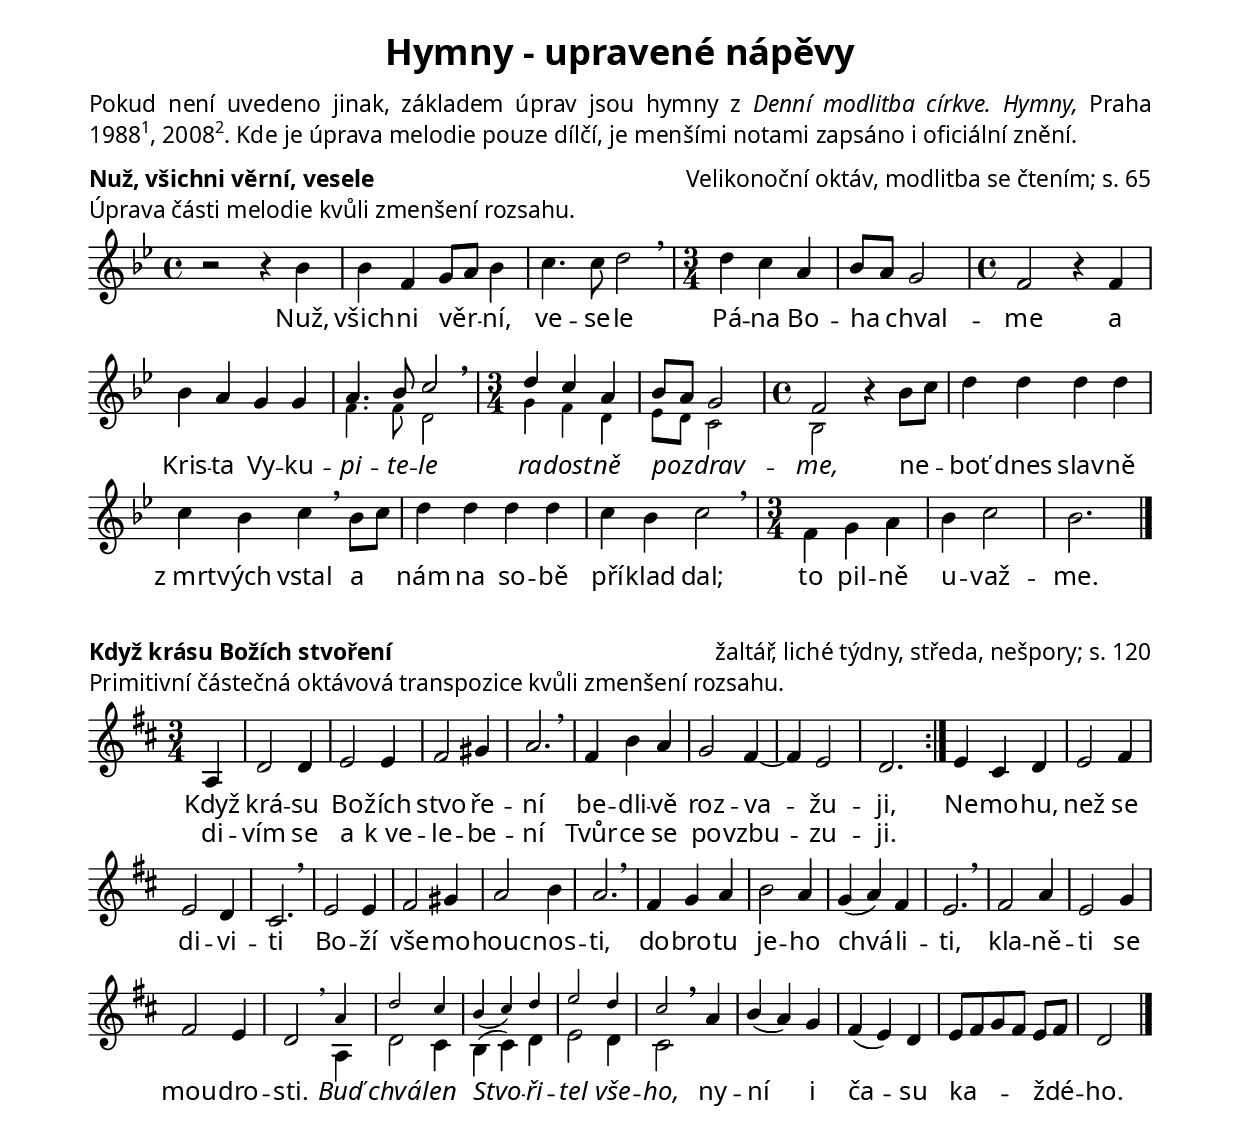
\version "2.18.0"

\header {
  title = "Hymny - upravené nápěvy"

  % composer = "Jakub Pavlík" % spis decomposer :)
}

\include "../spolecne/layout.ly"

\layout{
  ragged-last = ##f
  indent = 0\cm
}

\paper {
  scoreTitleMarkup = \markup\column{
    \fill-line {
      \bold{ \fromproperty #'header:titulus }

      \concat{
        \fromproperty #'header:occasio
        "; s. "
        \fromproperty #'header:pagina
      }
    }

    \fromproperty #'header:notitia
  }

  markup-markup-spacing #'minimum-distance = #4
}
ion = { \override LyricText.font-shape = #'italic } % italic on
ioff = { \revert LyricText.font-shape } % italic off

\markup\justify{
  Pokud není uvedeno jinak, základem úprav jsou hymny z
  \italic{Denní modlitba církve. Hymny,}
  Praha
  \concat{ 1988\super{1} ", " 2008\super{2} "." }

  Kde je úprava melodie pouze dílčí, je menšími notami zapsáno
  i oficiální znění.
}

radostnePozdravme = \relative c'' { \time 3/4 g4 f d | es8[ d] c2 | \time 4/4 bes2 }
\score {
  \relative c'' {
    \key bes \major
    \time 4/4
    \autoBeamOff

    r2 r4 bes | bes f g8[ a] bes4 | c4. c8 d2 \breathe |
    \time 3/4 d4 c a | bes8[ a] g2 \time 4/4 f2
    r4 f | bes4 a g g |
    <<
      % puvodni
      {
        \tiny
        \stemDown
        f4. f8 d2 \breathe |
        \radostnePozdravme
      }
      % upraveny
      \new Voice \relative c'' {
        \stemUp
        a4. bes8 c2 \breathe |
        \transpose g d' \radostnePozdravme
      }
    >>
    \normalsize
    r4 bes'8[ c] | d4 d d d | c bes c \breathe
    bes8[ c] | d4 d d d | c bes c2 \breathe |
    \time 3/4 f,4 g a | bes c2 | bes2. \bar "|."
  }
  \addlyrics {
    Nuž, všich -- ni věr -- ní, ve -- se -- le
    Pá -- na Bo -- ha chval -- me
    a Kris -- ta Vy -- ku -- \ion pi -- te -- le
    ra -- dost -- ně po -- zdrav -- me, \ioff
    ne -- boť dnes slav -- ně z_mrt -- vých vstal
    a nám na so -- bě pří -- klad dal;
    to pil -- ně u -- važ -- me.
  }
  \header {
    pagina = "65"
    titulus = "Nuž, všichni věrní, vesele"
    occasio = "Velikonoční oktáv, modlitba se čtením"
    notitia = "Úprava části melodie kvůli zmenšení rozsahu."
  }
}

budChvalenStvoritelVseho = \relative c'' {
  a4 | d2 cis4 | b4( cis) d | e2 d4 | cis2 \breathe
}
\score {
  \relative c' {
    \key d \major
    \time 3/4
    \autoBeamOff

    \repeat volta 2 {
      \partial 4 { a4 } |
      d2 d4 | e2 e4 | fis2 gis4 | a2. \breathe |
      fis4 b a | g2 fis4~ | fis e2 | d2.
    }
    e4 cis d | e2 fis4 | e2 d4 cis2. \breathe |
    e2 e4 | fis2 gis4 | a2 b4 | a2. \breathe |
    fis4 g a | b2 a4 | g4( a) fis | e2. \breathe |
    fis2 a4 | e2 g4 | fis2 e4 | d2 \breathe
    <<
      % puvodni
      {
        \tiny
        \stemUp
        \budChvalenStvoritelVseho
      }
      \new Voice {
        \stemDown
        \transpose a' a { \budChvalenStvoritelVseho }
      }
    >>
    \normalsize
    a'4 | b( a) g | fis( e) d | e8[ fis g fis] e[ fis] | d2 \bar "|."
  }
  \addlyrics {
    <<
      {
        Když krá -- su Bo -- žích stvo -- ře -- ní
        be -- dli -- vě roz -- va -- žu -- ji,
      }
      \new Lyrics {
        di -- vím se a k_ve -- le -- be -- ní
        Tvůr -- ce se po -- vzbu -- zu -- ji.
      }
    >>
    Ne -- mo -- hu, než se di -- vi -- ti
    Bo -- ží vše -- mo -- houc -- nos -- ti,
    do -- bro -- tu je -- ho chvá -- li -- ti,
    kla -- ně -- ti se mou -- dro -- sti.
    \ion Buď chvá -- len Stvo -- ři -- tel vše -- ho, \ioff
    ny -- ní i ča -- su ka -- ždé -- ho.
  }
  \header {
    pagina = "120"
    titulus = "Když krásu Božích stvoření"
    occasio = "žaltář, liché týdny, středa, nešpory"
    notitia = "Primitivní částečná oktávová transpozice kvůli zmenšení rozsahu."
  }
}